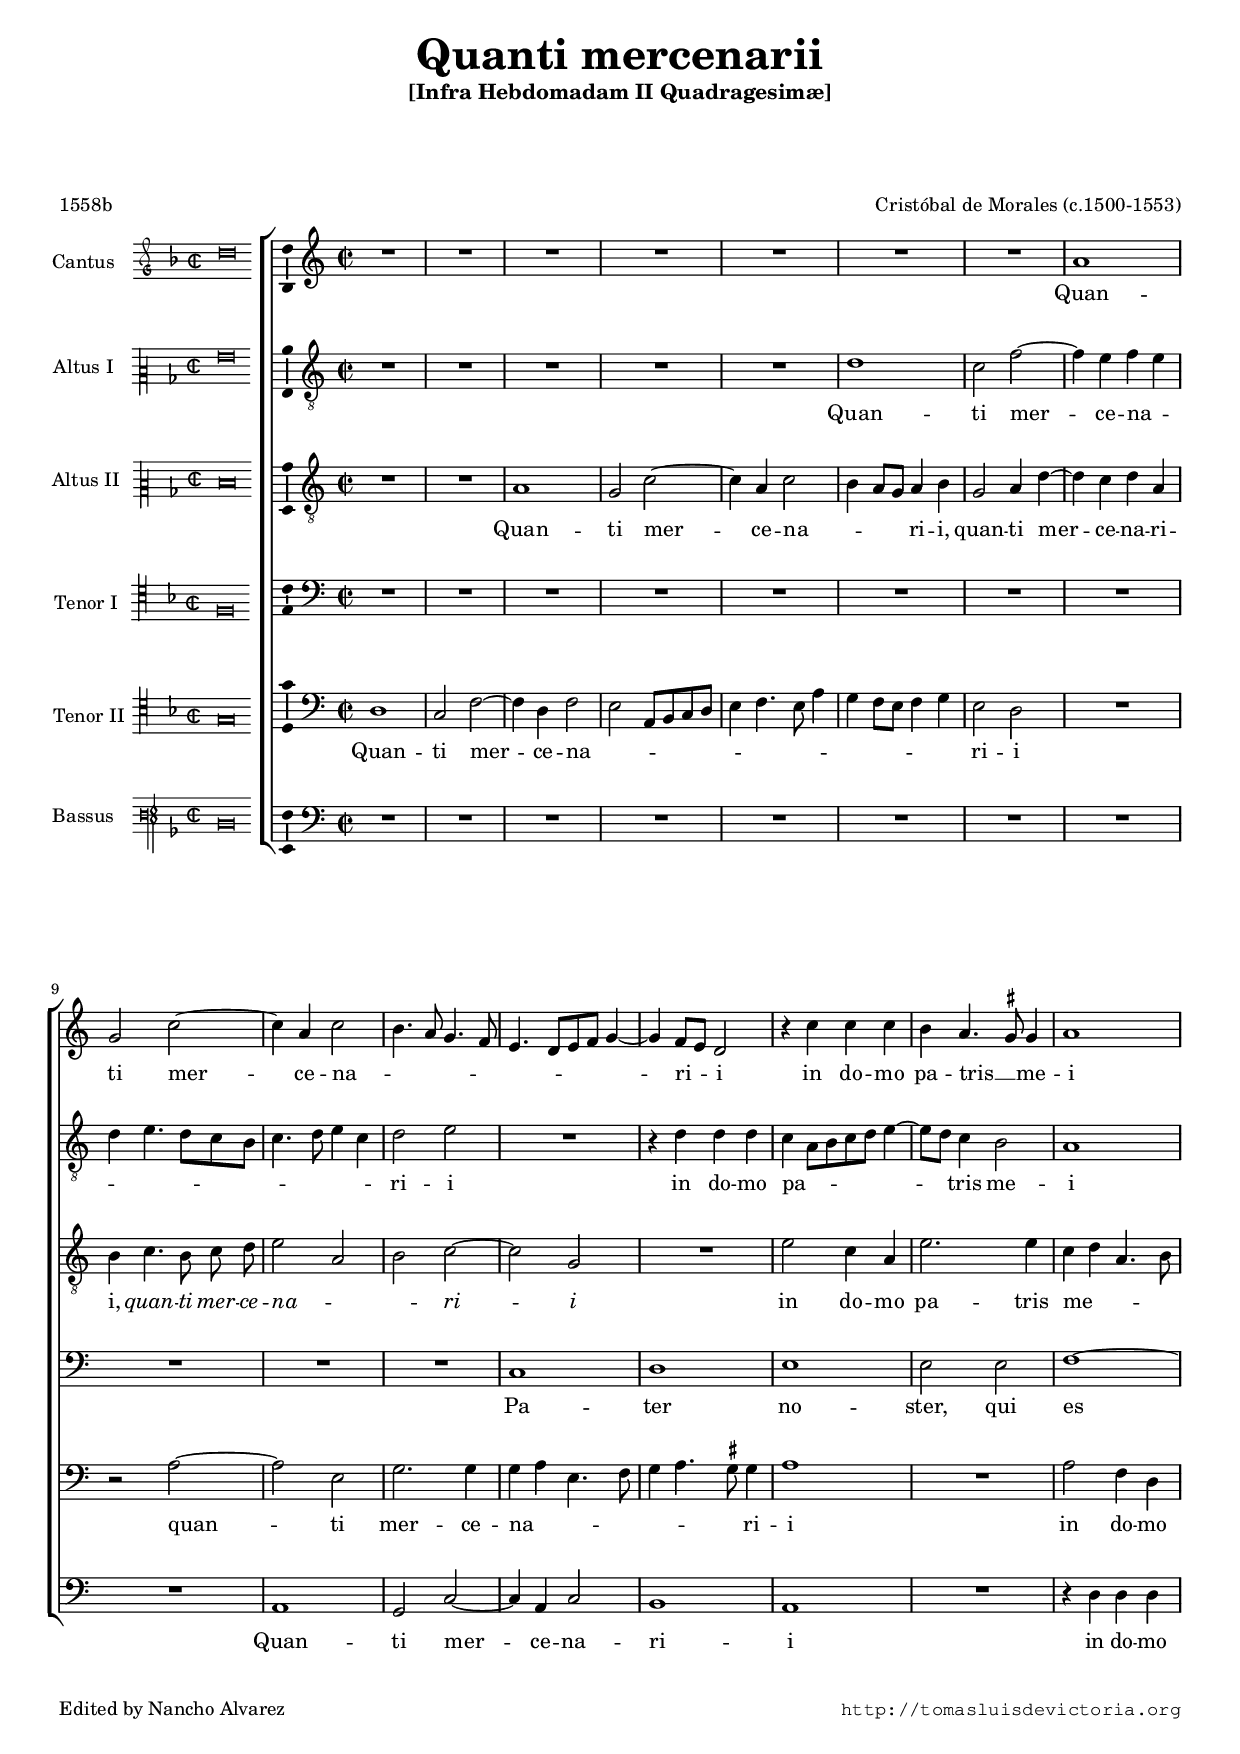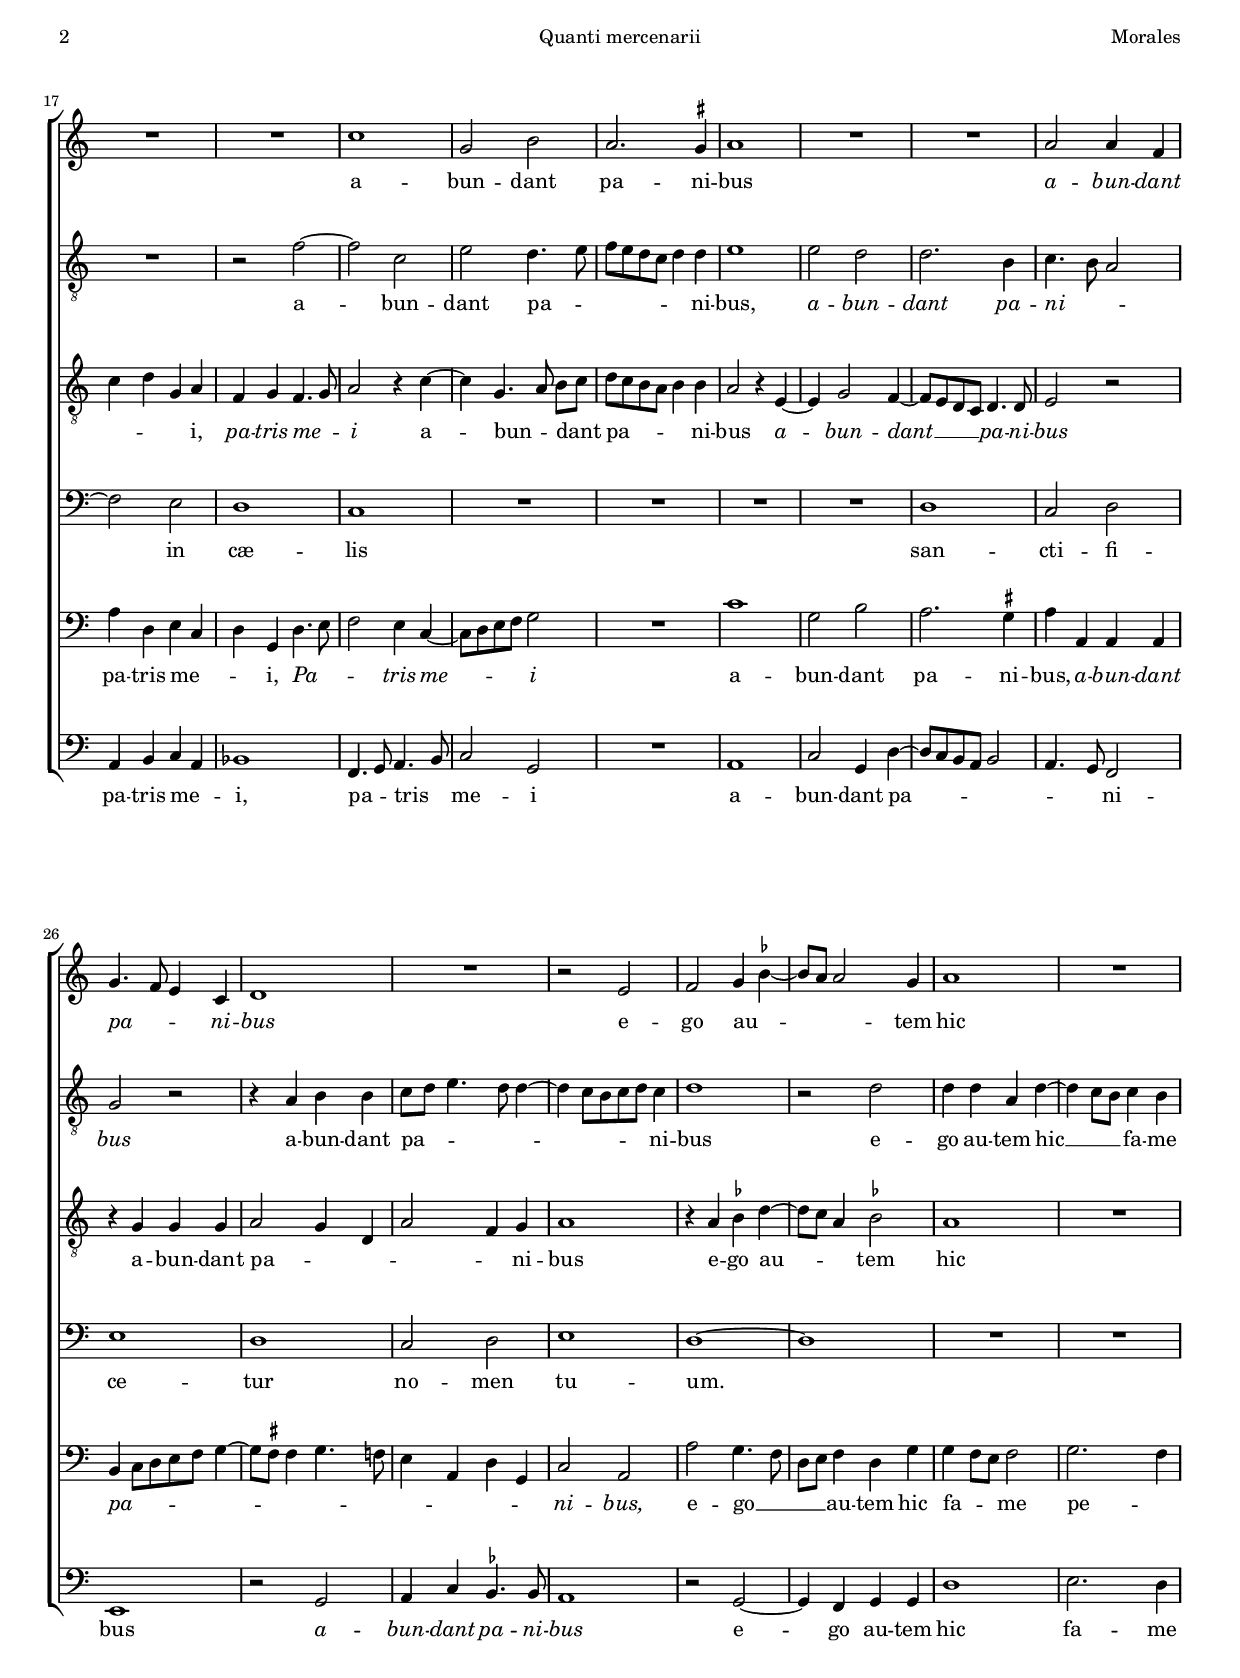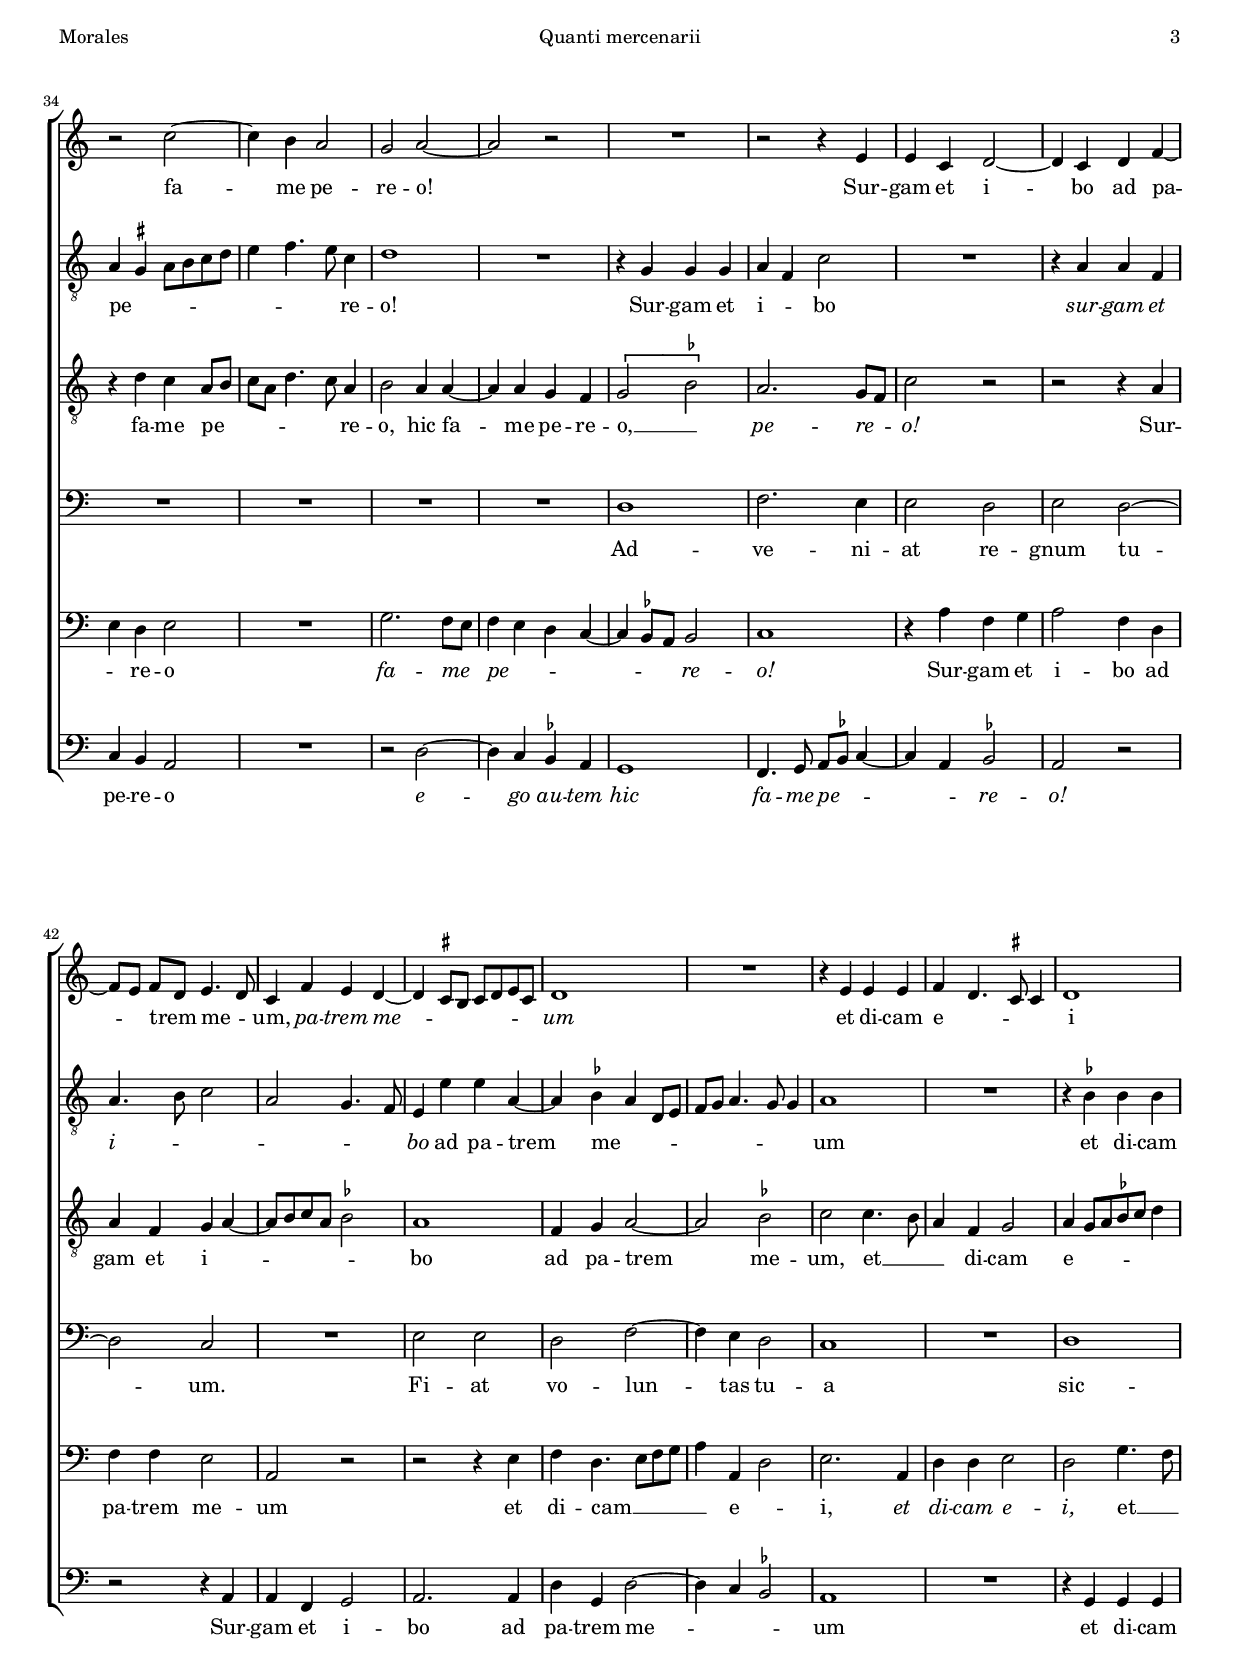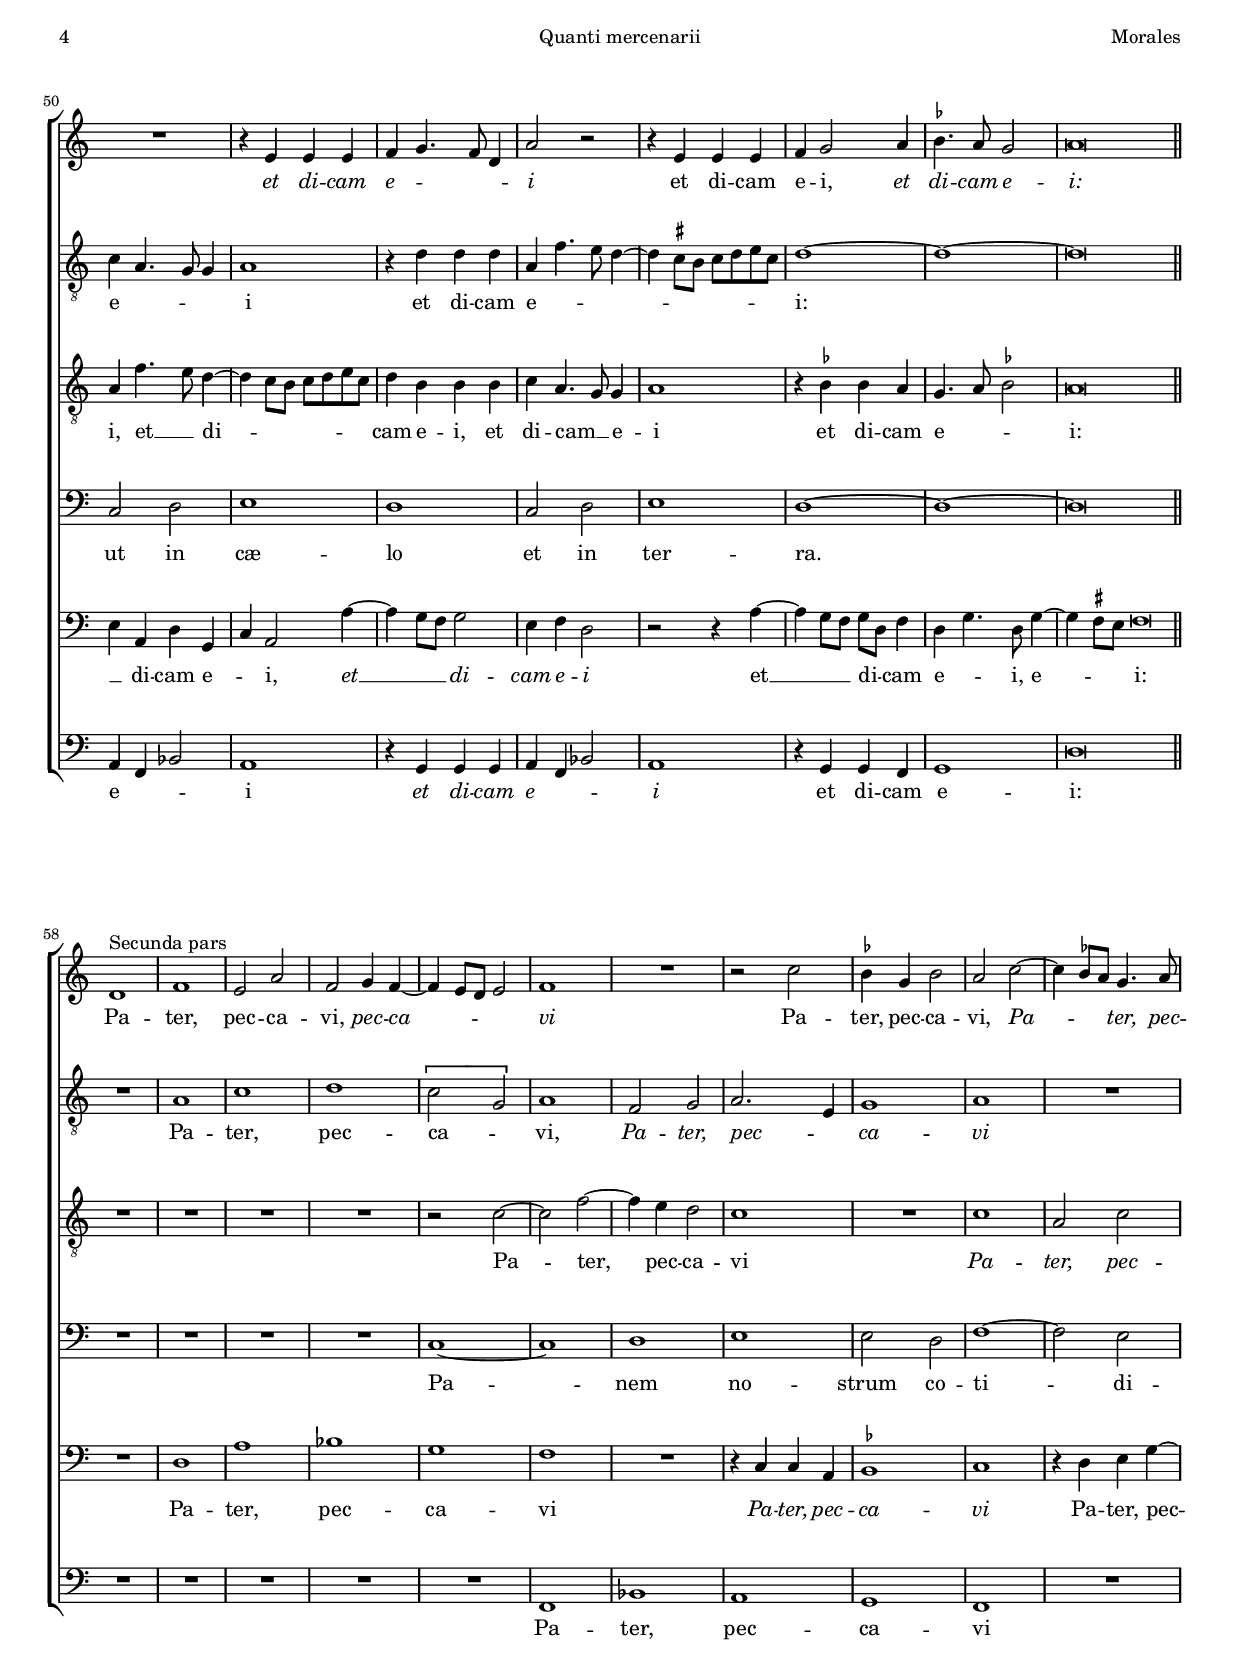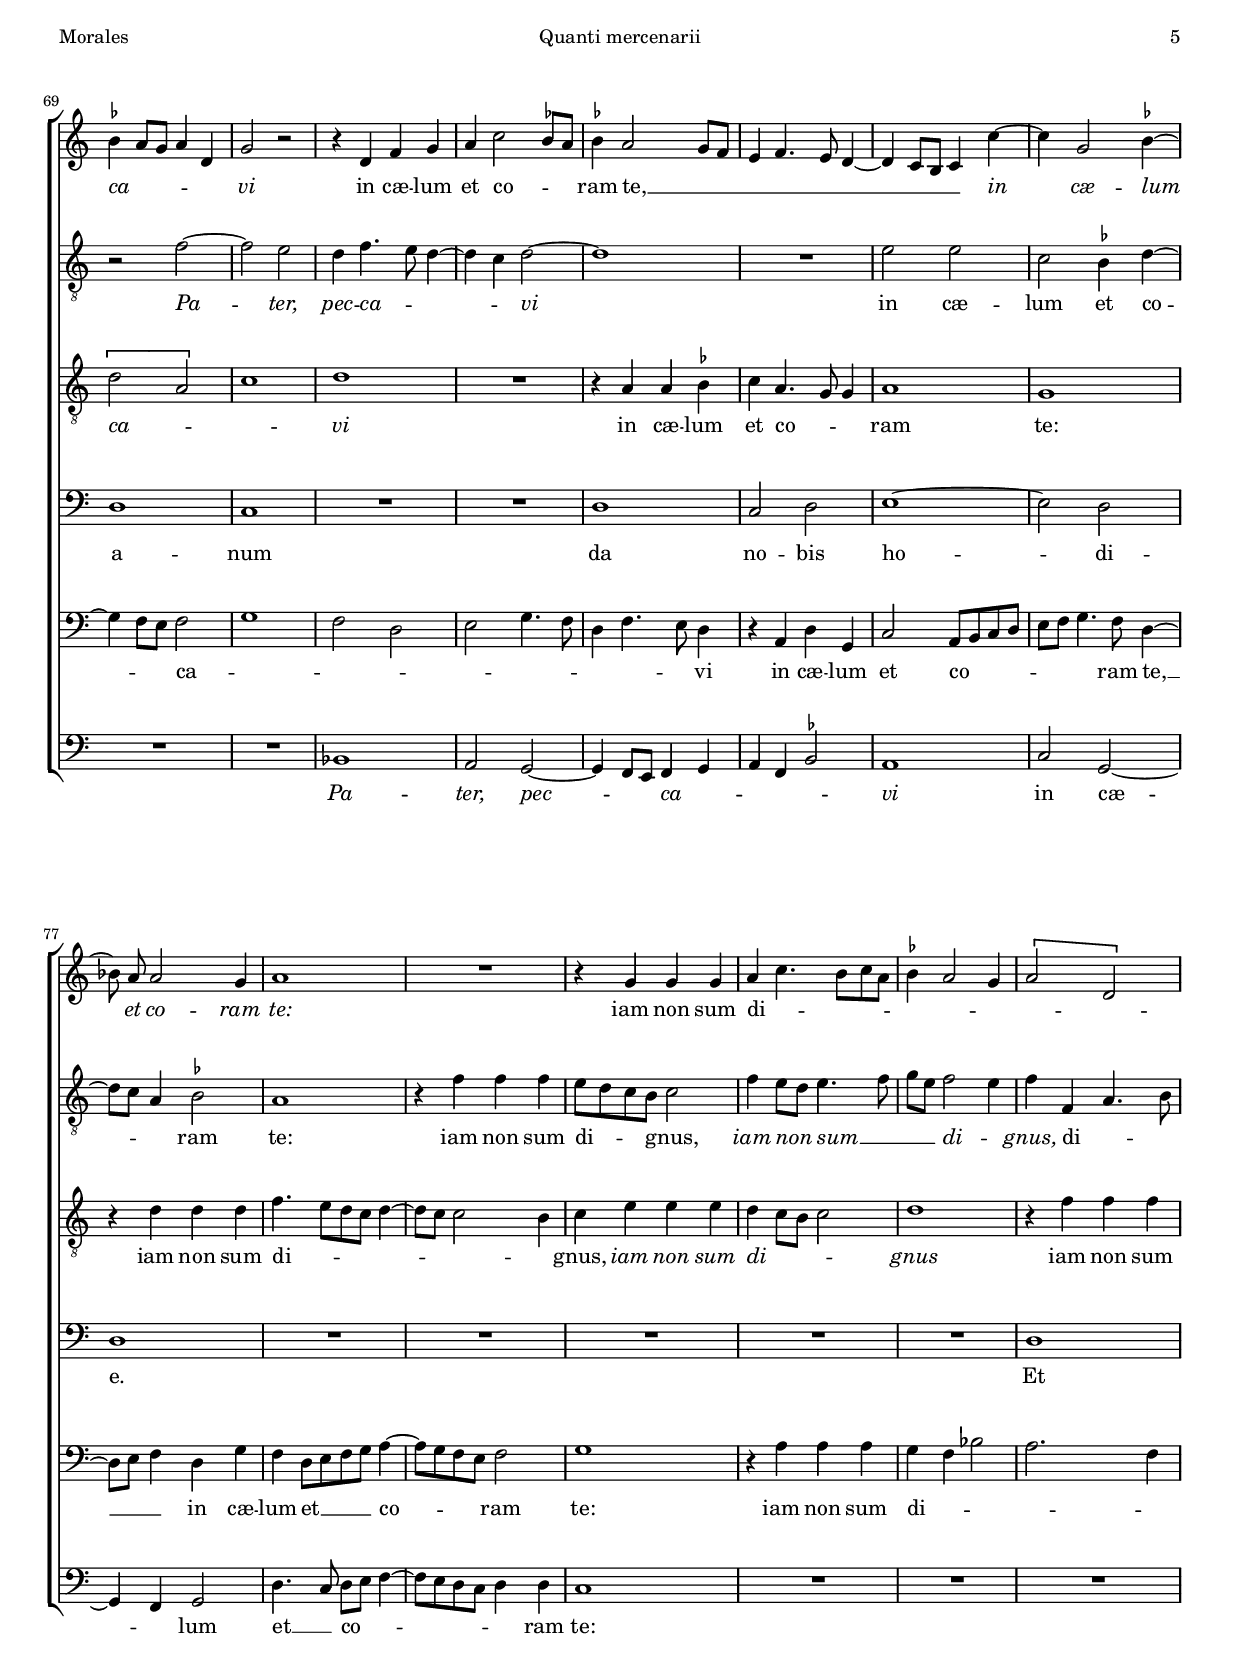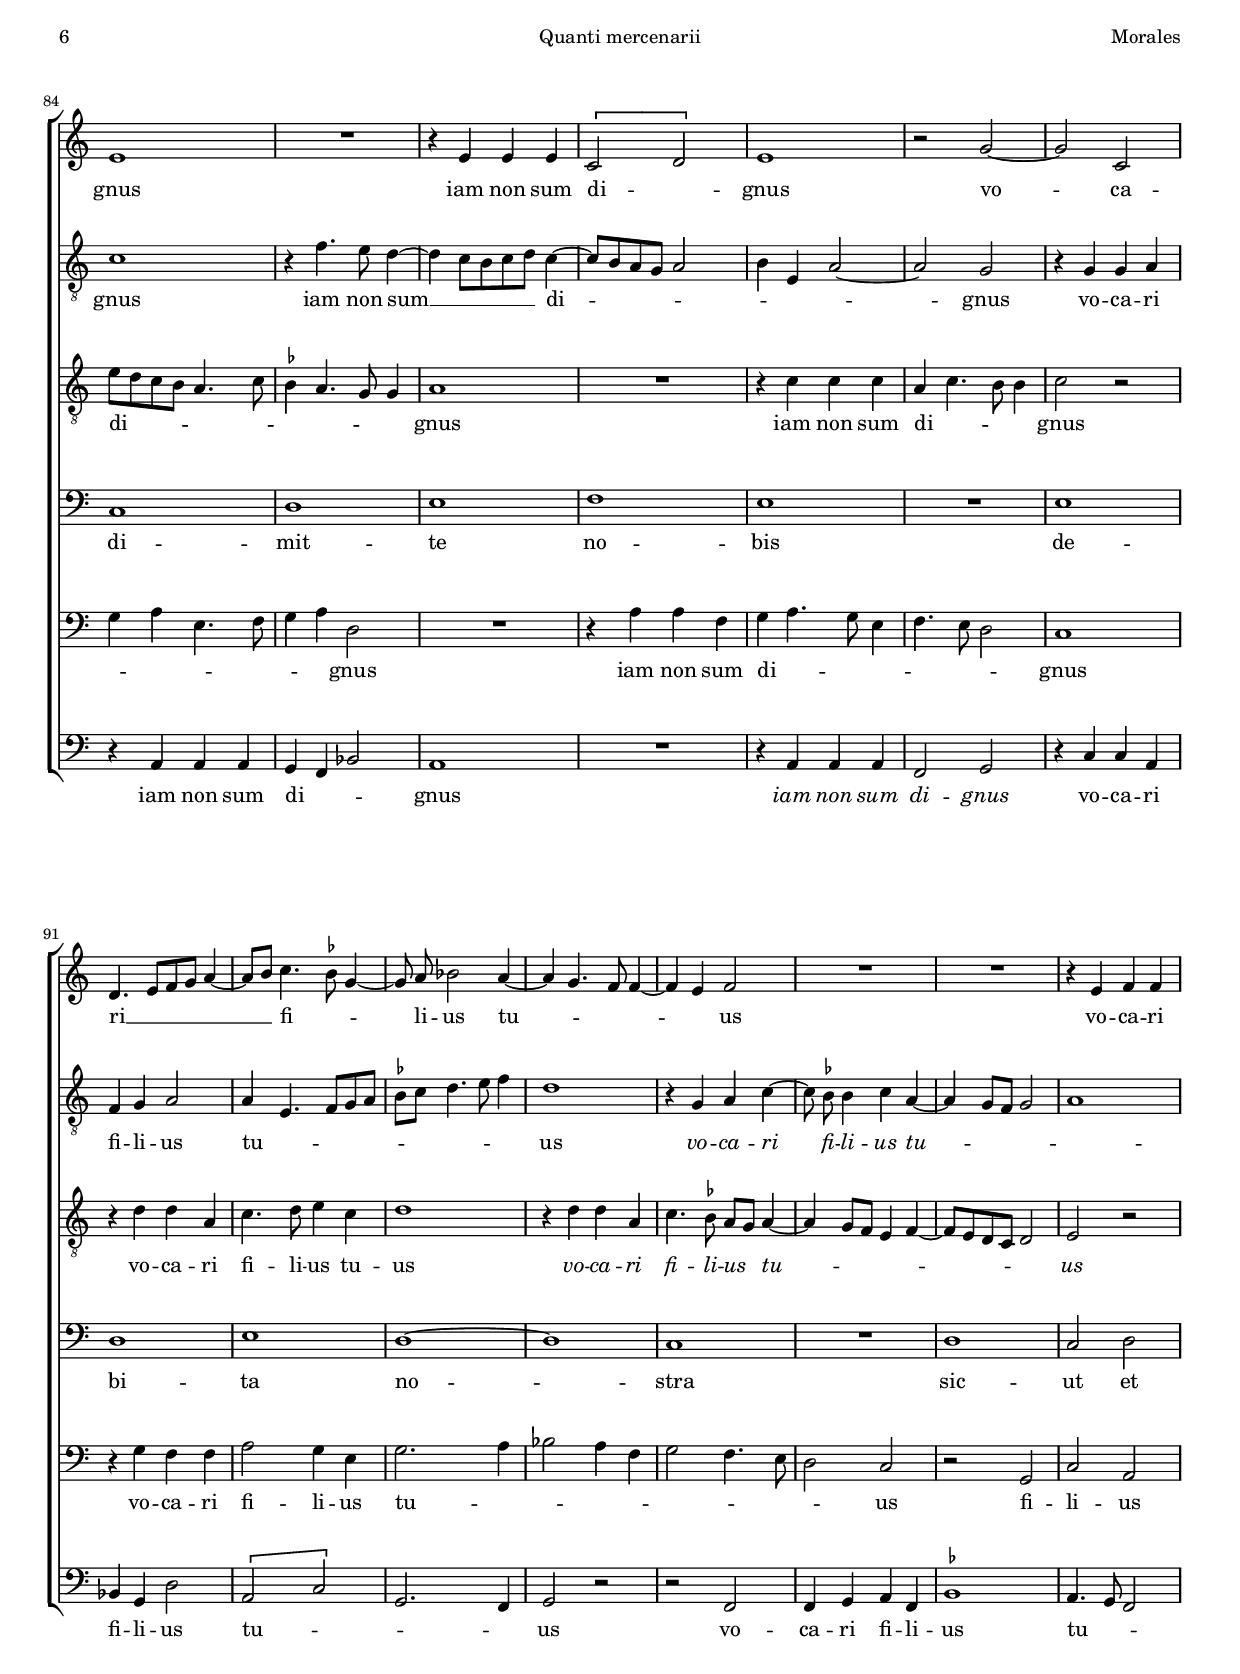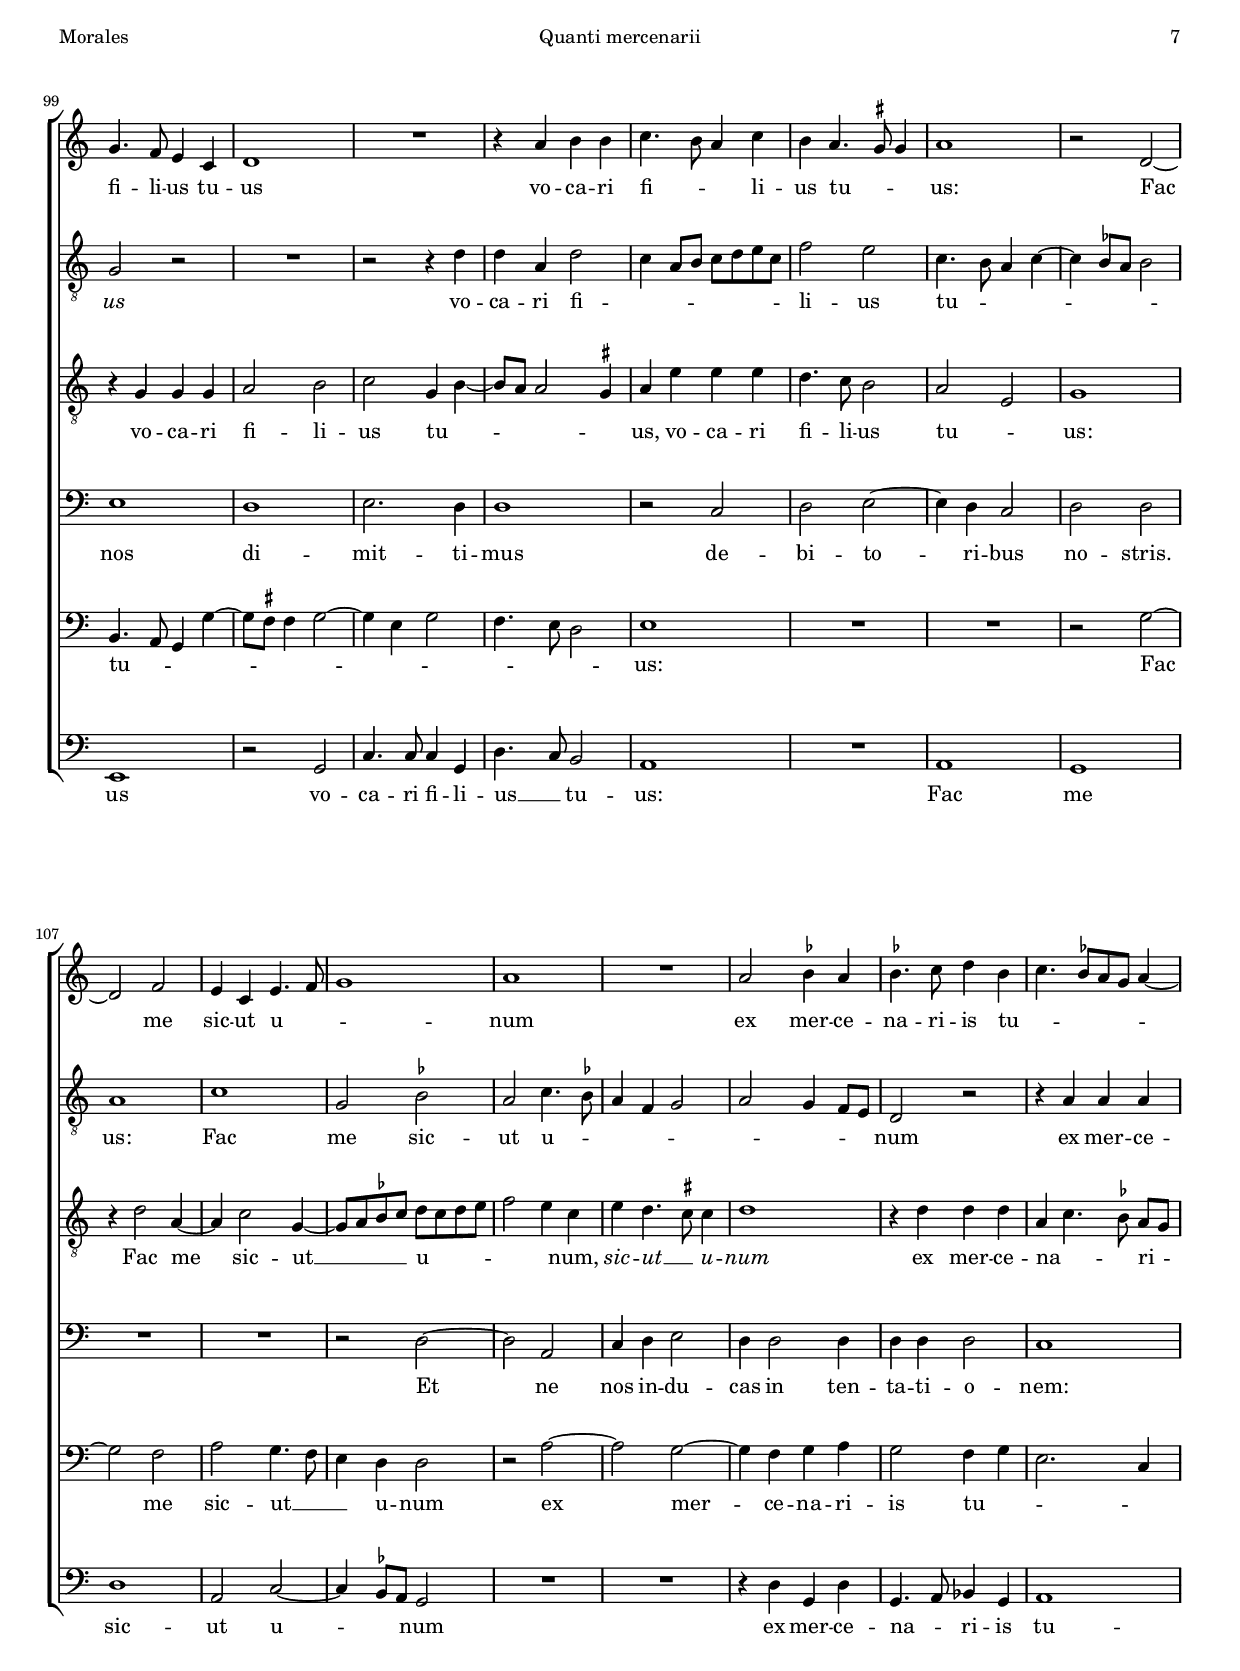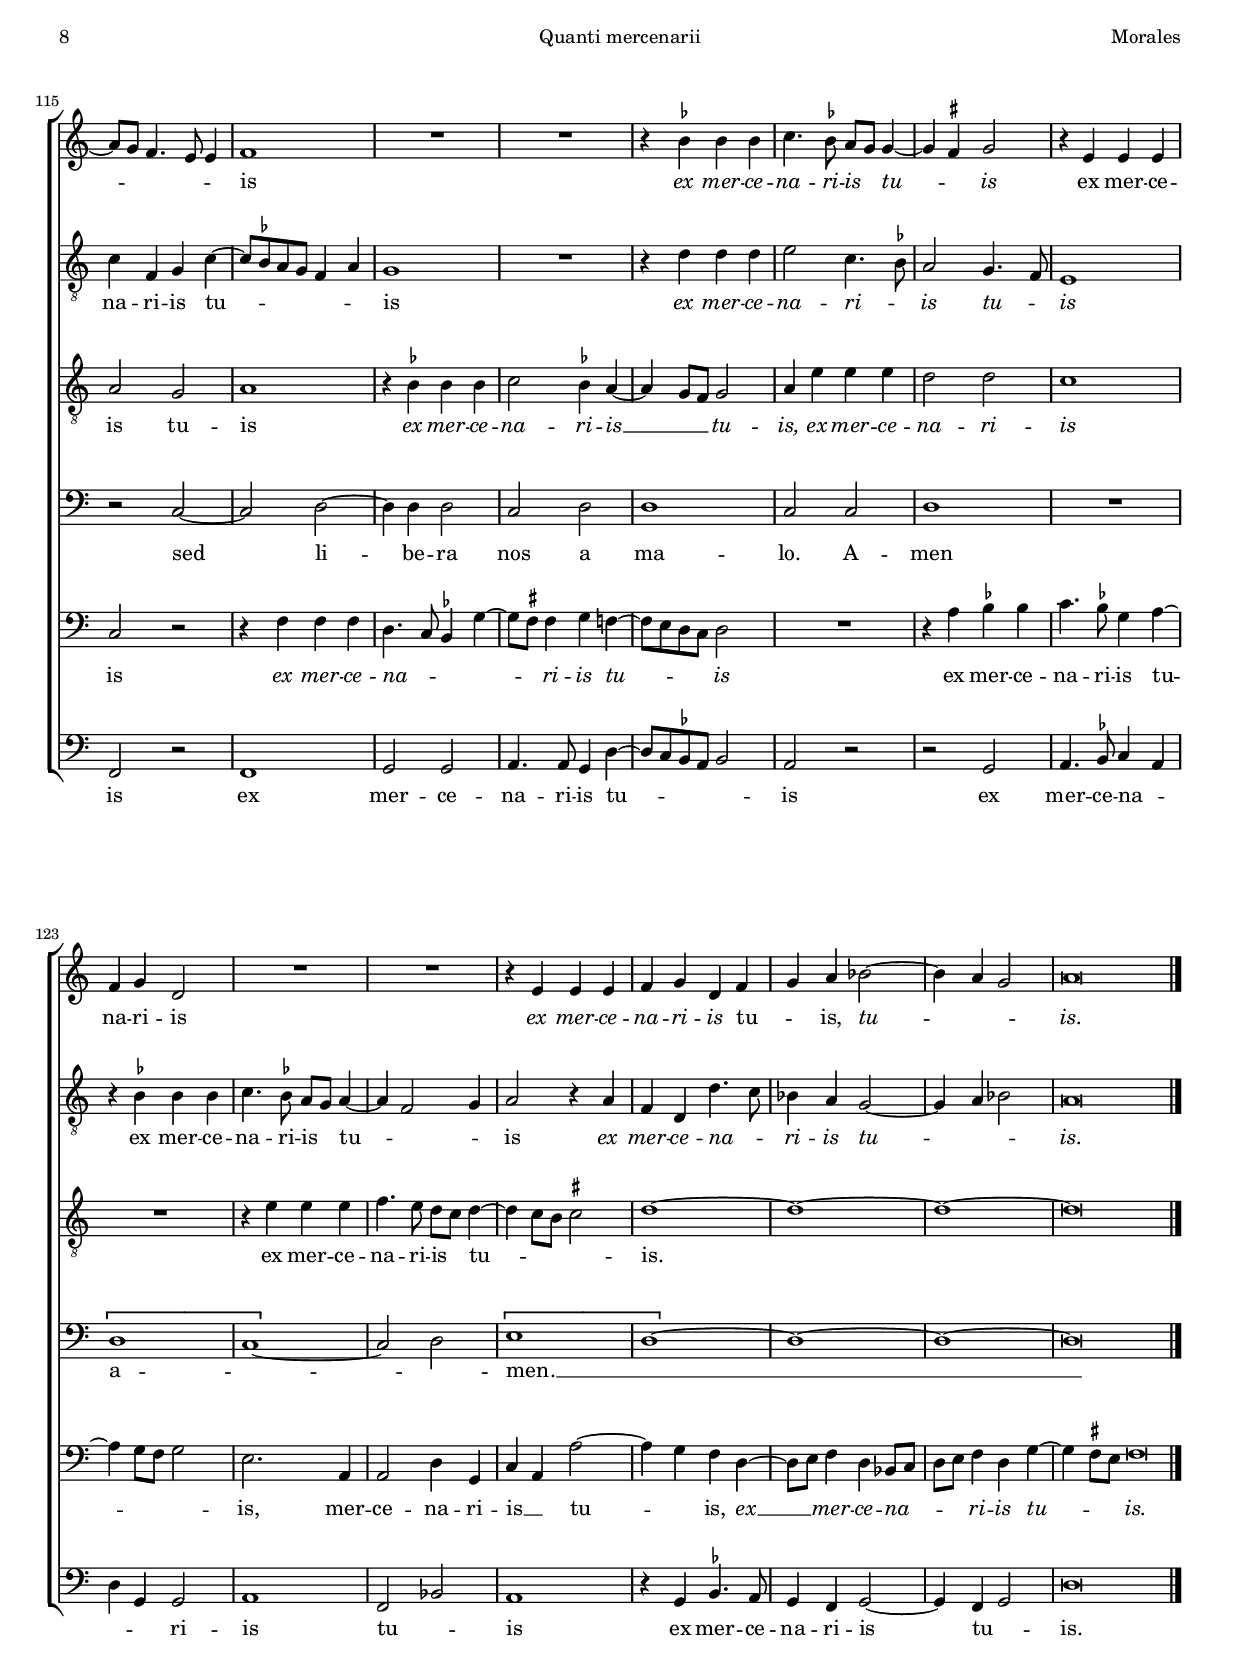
\version "2.18.0"

#(set-default-paper-size "a4")
#(set-global-staff-size 16.5)
#(ly:set-option 'point-and-click #f)
%mobile -s13.5 -i3.0

italicas=\override LyricText.font-shape = #'italic
rectas=\override LyricText.font-shape = #'upright
ss=\once \set suggestAccidentals = ##t
incipitwidth = 20
mtempo={\tempo 4 = 100}
mtempob={\tempo 4 = 50}

htitle="Quanti mercenarii"
hcomposer="Morales"

\header {
	title=\markup{\fontsize #3 "Quanti mercenarii"}
	subtitle="[Infra Hebdomadam II Quadragesimæ]"
	subsubtitle=\markup{\null \vspace #3 }
	composer="Cristóbal de Morales (c.1500-1553)"
        pdfauthor=\composer
	%opus="(-)"
	poet=\markup{"1558b"} % Novum et insine Opus musicum... Noribergae Ionnis Montani
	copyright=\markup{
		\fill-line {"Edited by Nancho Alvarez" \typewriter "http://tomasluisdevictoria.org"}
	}
%	tagline=""
}


global={\key f \major \time 2/2  \skip 1*57 \bar "||" \break
		\skip 1*73 \bar "|."
}

cantus={
	R1*4/4 |
	R1*4/4 |
	R1*4/4 |
	R1*4/4 |
%5
	R1*4/4 |
	R1*4/4 |
	R1*4/4 |
	d''1 |
	c''2 f'' ~ |
%10
	f''4 d'' f''2 |
	e''4. d''8 c''4. bes'8 |
	a'4.  g'8[ a' bes'] c''4 ~ |
	c'' bes'8 a' g'2 |
	r4 f'' f'' f'' |
%15
	e'' d''4. \ss cis''8 cis''4 |
	d''1 |
	R1*4/4 |
	R1*4/4 |
	f''1 |
%20
	c''2 e'' |
	d''2. \ss cis''4 |
	d''1 |
	R1*4/4 |
	R1*4/4 |
%25
	d''2 d''4 bes' |
	c''4. bes'8 a'4 f' |
	g'1 |
	R1*4/4 |
	r2 a' |
%30
	bes' c''4 \ss ees'' ~ |
	ees''8 d'' d''2 c''4 |
	d''1 |
	R1*4/4 |
	r2 f'' ~ |
%35
	f''4 e'' d''2 |
	c'' d'' ~ |
	d'' r |
	R1*4/4 |
	r2 r4 a' |
%40
	a' f' g'2 ~ |
	g'4 f' g' bes' ~ |
	 bes'8[ a']  bes'[ g'] a'4. g'8 |
	f'4 bes' a' g' ~ |
	g' \ss fis'8 e' fis' g' a' fis' |
%45
	g'1 |
	R1*4/4 |
	r4 a' a' a' |
	bes' g'4. \ss fis'8 fis'4 |
	g'1 |
%50
	R1*4/4 |
	r4 a' a' a' |
	bes' c''4. bes'8 g'4 |
	d''2 r |
	r4 a' a' a' |
%55
	bes' c''2 d''4 |
	\ss ees''4. d''8 c''2 |
	d''\breve*1/2 |
	g'1^"Secunda pars" |
	bes' |
%60
	a'2 d'' |
	bes' c''4 bes' ~ |
	bes' a'8 g' a'2 |
	bes'1 |
	R1*4/4 |
%65
	r2 f'' |
	\ss ees''4 c'' ees''2 |
	d'' f'' ~ |
	f''4 \ss ees''8 d'' c''4. d''8 |
	\ss ees''4 d''8 c'' d''4 g' |
%70
	c''2 r |
	r4 g' bes' c'' |
	d'' f''2 \ss ees''8 d'' |
	\ss ees''4 d''2 c''8 bes' |
	a'4 bes'4. a'8 g'4 ~ |
%75
	g' f'8 e' f'4 f'' ~ |
	f'' c''2 \ss ees''4 ~ |
	\set Staff.autoBeaming = ##f
	ees''8 d'' d''2 c''4 |
	\set Staff.autoBeaming = ##t
	d''1 |
	R1*4/4 |
%80
	r4 c'' c'' c'' |
	d'' f''4. e''8 f'' d'' |
	\ss ees''4 d''2 c''4 |
	\[d''2 g'\] |
	a'1 |
%85
	R1*4/4 |
	r4 a' a' a' |
	\[f'2 g'\] |
	a'1 |
	r2 c'' ~ |
%90
	c'' f' |
	g'4.  a'8[ bes' c''] d''4 ~ |
	d''8 e'' f''4. \ss ees''8 c''4 ~ |
	\set Staff.autoBeaming = ##f
	c''8 d'' ees''2 d''4 ~ |
	\set Staff.autoBeaming = ##t
	d'' c''4. bes'8 bes'4 ~ |
%95
	bes' a' bes'2 |
	R1*4/4 |
	R1*4/4 |
	r4 a' bes' bes' |
	c''4. bes'8 a'4 f' |
%100
	g'1 |
	R1*4/4 |
	r4 d'' e'' e'' |
	f''4. e''8 d''4 f'' |
	e'' d''4. \ss cis''8 cis''4 |
%105
	d''1 |
	r2 g' ~ |
	g' bes' |
	a'4 f' a'4. bes'8 |
	c''1 |
%110
	d'' |
	R1*4/4 |
	d''2 \ss ees''4 d'' |
	\ss ees''4. f''8 g''4 ees'' |
	f''4. \ss ees''8[ d'' c''] d''4 ~ |
%115
	d''8 c'' bes'4. a'8 a'4 |
	bes'1 |
	R1*4/4 |
	R1*4/4 |
	r4 \ss ees'' ees'' ees'' |
%120
	f''4. \ss ees''8 d'' c'' c''4 ~ |
	c'' \ss b' c''2 |
	r4 a' a' a' |
	bes' c'' g'2 |
	R1*4/4 |
%125
	R1*4/4 |
	r4 a' a' a' |
	bes' c'' g' bes' |
	c'' d'' ees''2 ~ |
	ees''4 d'' c''2 |
%130
	d''\breve*1/2
}

altus={
	R1*4/4 |
	R1*4/4 |
	R1*4/4 |
	R1*4/4 |
%5
	R1*4/4 |
	g'1 |
	f'2 bes' ~ |
	bes'4 a' bes' a' |
	g' a'4. g'8 f' e' |
%10
	f'4. g'8 a'4 f' |
	g'2 a' |
	R1*4/4 |
	r4 g' g' g' |
	f'  d'8[ e' f' g'] a'4 ~ |
%15
	a'8 g' f'4 e'2 |
	d'1 |
	R1*4/4 |
	r2 bes' ~ |
	bes' f' |
%20
	a' g'4. a'8 |
	bes' a' g' f' g'4 g' |
	a'1 |
	a'2 g' |
	g'2. e'4 |
%25
	f'4. e'8 d'2 |
	c' r |
	r4 d' e' e' |
	f'8 g' a'4. g'8 g'4 ~ |
	g'  f'8[ e' f' g'] f'4 |
%30
	g'1 |
	r2 g' |
	g'4 g' d' g' ~ |
	g' f'8 e' f'4 e' |
	d' \ss cis' d'8 e' f' g' |
%35
	a'4 bes'4. a'8 f'4 |
	g'1 |
	R1*4/4 |
	r4 c' c' c' |
	d' bes f'2 |
%40
	R1*4/4 |
	r4 d' d' bes |
	d'4. e'8 f'2 |
	d' c'4. bes8 |
	a4 a' a' d' ~ |
%45
	d' \ss ees' d' g8 a |
	bes c' d'4. c'8 c'4 |
	d'1 |
	R1*4/4 |
	r4 \ss ees' ees' ees' |
%50
	f' d'4. c'8 c'4 |
	d'1 |
	r4 g' g' g' |
	d' bes'4. a'8 g'4 ~ |
	g' \ss fis'8 e' fis' g' a' fis' |
%55
	g'1 ~ |
	g' ~ |
	g'\breve*1/2 |
	R1*4/4 |
	d'1 |
%60
	f' |
	g' |
	\[f'2 c'\] |
	d'1 |
	bes2 c' |
%65
	d'2. a4 |
	c'1 |
	d' |
	R1*4/4 |
	r2 bes' ~ |
%70
	bes' a' |
	g'4 bes'4. a'8 g'4 ~ |
	g' f' g'2 ~ |
	g'1 |
	R1*4/4 |
%75
	a'2 a' |
	f' \ss ees'4 g' ~ |
	g'8 f' d'4 \ss ees'2 |
	d'1 |
	r4 bes' bes' bes' |
%80
	a'8 g' f' e' f'2 |
	bes'4 a'8 g' a'4. bes'8 |
	c'' a' bes'2 a'4 |
	bes' bes d'4. e'8 |
	f'1 |
%85
	r4 bes'4. a'8 g'4 ~ |
	g'  f'8[ e' f' g'] f'4 ~ |
	f'8 e' d' c' d'2 |
	e'4 a d'2 ~ |
	d' c' |
%90
	r4 c' c' d' |
	bes c' d'2 |
	d'4 a4. bes8 c' d' |
	\ss ees' f' g'4. a'8 bes'4 |
	g'1 |
%95
	r4 c' d' f' ~ |
	\set Staff.autoBeaming = ##f
	f'8 \ss ees' ees'4 f' d' ~ |
	\set Staff.autoBeaming = ##t
	d' c'8 bes c'2 |
	d'1 |
	c'2 r |
%100
	R1*4/4 |
	r2 r4 g' |
	g' d' g'2 |
	f'4 d'8 e' f' g' a' f' |
	bes'2 a' |
%105
	f'4. e'8 d'4 f' ~ |
	f' \ss ees'8 d' ees'2 |
	d'1 |
	f' |
	c'2 \ss ees' |
%110
	d' f'4. \ss ees'8 |
	d'4 bes c'2 |
	d' c'4 bes8 a |
	g2 r |
	r4 d' d' d' |
%115
	f' bes c' f' ~ |
	f'8 \ss ees' d' c' bes4 d' |
	c'1 |
	R1*4/4 |
	r4 g' g' g' |
%120
	a'2 f'4. \ss ees'8 |
	d'2 c'4. bes8 |
	a1 |
	r4 \ss ees' ees' ees' |
	f'4. \ss ees'8 d' c' d'4 ~ |
%125
	d' bes2 c'4 |
	d'2 r4 d' |
	bes g g'4. f'8 |
	ees'4 d' c'2 ~ |
	c'4 d' ees'2 |
%130
	d'\breve*1/2
}

altusdos={
	R1*4/4 |
	R1*4/4 |
	d'1 |
	c'2 f' ~ |
%5
	f'4 d' f'2 |
	e'4 d'8 c' d'4 e' |
	c'2 d'4 g' ~ |
	g' f' g' d' |
	\set Staff.autoBeaming = ##f
	e' f'4. e'8 f' g' |
	\set Staff.autoBeaming = ##t
%10
	a'2 d' |
	e' f' ~ |
	f' c' |
	R1*4/4 |
	a'2 f'4 d' |
%15
	a'2. a'4 |
	f' g' d'4. e'8 |
	f'4 g' c' d' |
	bes c' bes4. c'8 |
	d'2 r4 f' ~ |
%20
	f' c'4. d'8  e'[ f'] |
	g' f' e' d' e'4 e' |
	d'2 r4 a ~ |
	a c'2 bes4 ~ |
	bes8 a g f g4. g8 |
%25
	a2 r |
	r4 c' c' c' |
	d'2 c'4 g |
	d'2 bes4 c' |
	d'1 |
%30
	r4 d' \ss ees' g' ~ |
	g'8 f' d'4 \ss ees'2 |
	d'1 |
	R1*4/4 |
	r4 g' f' d'8 e' |
%35
	f' d' g'4. f'8 d'4 |
	e'2 d'4 d' ~ |
	d' d' c' bes |
	\[c'2 \ss ees'\] |
	d'2. c'8 bes |
%40
	f'2 r |
	r r4 d' |
	d' bes c' d' ~ |
	d'8 e' f' d' \ss ees'2 |
	d'1 |
%45
	bes4 c' d'2 ~ |
	d' \ss ees' |
	f' f'4. e'8 |
	d'4 bes c'2 |
	d'4  c'8[ d' \ss ees' f'] g'4 |
%50
	d' bes'4. a'8 g'4 ~ |
	g' f'8 e' f' g' a' f' |
	g'4 e' e' e' |
	f' d'4. c'8 c'4 |
	d'1 |
%55
	r4 \ss ees' ees' d' |
	c'4. d'8 \ss ees'2 |
	d'\breve*1/2 |
	R1*4/4 |
	R1*4/4 |
%60
	R1*4/4 |
	R1*4/4 |
	r2 f' ~ |
	f' bes' ~ |
	bes'4 a' g'2 |
%65
	f'1 |
	R1*4/4 |
	f'1 |
	d'2 f' |
	\[g' d'\] |
%70
	f'1 |
	g' |
	R1*4/4 |
	r4 d' d' \ss ees' |
	f' d'4. c'8 c'4 |
%75
	d'1 |
	c' |
	r4 g' g' g' |
	bes'4.  a'8[ g' f'] g'4 ~ |
	g'8 f' f'2 e'4 |
%80
	f' a' a' a' |
	g' f'8 e' f'2 |
	g'1 |
	r4 bes' bes' bes' |
	a'8 g' f' e' d'4. f'8 |
%85
	\ss ees'4 d'4. c'8 c'4 |
	d'1 |
	R1*4/4 |
	r4 f' f' f' |
	d' f'4. e'8 e'4 |
%90
	f'2 r |
	r4 g' g' d' |
	f'4. g'8 a'4 f' |
	g'1 |
	r4 g' g' d' |
%95
	f'4. \ss ees'8 d' c' d'4 ~ |
	d' c'8 bes a4 bes ~ |
	bes8 a g f g2 |
	a r |
	r4 c' c' c' |
%100
	d'2 e' |
	f' c'4 e' ~ |
	e'8 d' d'2 \ss cis'4 |
	d' a' a' a' |
	g'4. f'8 e'2 |
%105
	d' a |
	c'1 |
	r4 g'2 d'4 ~ |
	d' f'2 c'4 ~ |
	c'8 d' \ss ees' f' g' f' g' a' |
%110
	bes'2 a'4 f' |
	a' g'4. \ss fis'8 fis'4 |
	g'1 |
	r4 g' g' g' |
	d' f'4. \ss ees'8  d'[ c'] |
%115
	d'2 c' |
	d'1 |
	r4 \ss ees' ees' ees' |
	f'2 \ss ees'4 d' ~ |
	d' c'8 bes c'2 |
%120
	d'4 a' a' a' |
	g'2 g' |
	f'1 |
	R1*4/4 |
	r4 a' a' a' |
%125
	bes'4. a'8 g' f' g'4 ~ |
	g' f'8 e' \ss fis'2 |
	g'1 ~ |
	g' ~ |
	g' ~ |
%130
	g'\breve*1/2
}

tenor={
	R1*4/4 |
	R1*4/4 |
	R1*4/4 |
	R1*4/4 |
%5
	R1*4/4 |
	R1*4/4 |
	R1*4/4 |
	R1*4/4 |
	R1*4/4 |
%10
	R1*4/4 |
	R1*4/4 |
	f1 |
	g |
	a |
%15
	a2 a |
	bes1 ~ |
	bes2 a |
	g1 |
	f |
%20
	R1*4/4 |
	R1*4/4 |
	R1*4/4 |
	R1*4/4 |
	g1 |
%25
	f2 g |
	a1 |
	g |
	f2 g |
	a1 |
%30
	g ~ |
	g |
	R1*4/4 |
	R1*4/4 |
	R1*4/4 |
%35
	R1*4/4 |
	R1*4/4 |
	R1*4/4 |
	g1 |
	bes2. a4 |
%40
	a2 g |
	a g ~ |
	g f |
	R1*4/4 |
	a2 a |
%45
	g bes ~ |
	bes4 a g2 |
	f1 |
	R1*4/4 |
	g1 |
%50
	f2 g |
	a1 |
	g |
	f2 g |
	a1 |
%55
	g ~ |
	g ~ |
	g\breve*1/2 |
	R1*4/4 |
	R1*4/4 |
%60
	R1*4/4 |
	R1*4/4 |
	f1 ~ |
	f |
	g |
%65
	a |
	a2 g |
	bes1 ~ |
	bes2 a |
	g1 |
%70
	f |
	R1*4/4 |
	R1*4/4 |
	g1 |
	f2 g |
%75
	a1 ~ |
	a2 g |
	g1 |
	R1*4/4 |
	R1*4/4 |
%80
	R1*4/4 |
	R1*4/4 |
	R1*4/4 |
	g1 |
	f |
%85
	g |
	a |
	bes |
	a |
	R1*4/4 |
%90
	a1 |
	g |
	a |
	g ~ |
	g |
%95
	f |
	R1*4/4 |
	g1 |
	f2 g |
	a1 |
%100
	g |
	a2. g4 |
	g1 |
	r2 f |
	g a ~ |
%105
	a4 g f2 |
	g g |
	R1*4/4 |
	R1*4/4 |
	r2 g ~ |
%110
	g d |
	f4 g a2 |
	g4 g2 g4 |
	g g g2 |
	f1 |
%115
	r2 f ~ |
	f g ~ |
	g4 g g2 |
	f g |
	g1 |
%120
	f2 f |
	g1 |
	R1*4/4 |
	\[g1 |
	f ~ \] |
%125
	f2 g |
	\[a1 |
	g ~ \]
	g ~ |
	g ~ |
%130
	g\breve*1/2
}

tenordos={
	g1 |
	f2 bes ~ |
	bes4 g bes2 |
	a d8 e f g |
%5
	a4 bes4. a8 d'4 |
	c' bes8 a bes4 c' |
	a2 g |
	R1*4/4 |
	r2 d' ~ |
%10
	d' a |
	c'2. c'4 |
	c' d' a4. bes8 |
	c'4 d'4. \ss cis'8 cis'4 |
	d'1 |
%15
	R1*4/4 |
	d'2 bes4 g |
	d' g a f |
	g c g4. a8 |
	bes2 a4 f ~ |
%20
	f8 g a bes c'2 |
	R1*4/4 |
	f'1 |
	c'2 e' |
	d'2. \ss cis'4 |
%25
	d' d d d |
	e  f8[ g a bes] c'4 ~ |
	c'8 \ss b b4 c'4. bes8 |
	a4 d g c |
	f2 d |
%30
	d' c'4. bes8 |
	g a bes4 g c' |
	c' bes8 a bes2 |
	c'2. bes4 |
	a g a2 |
%35
	R1*4/4 |
	c'2. bes8 a |
	bes4 a g f ~ |
	f \ss ees8 d ees2 |
	f1 |
%40
	r4 d' bes c' |
	d'2 bes4 g |
	bes bes a2 |
	d r |
	r r4 a |
%45
	bes g4. a8 bes c' |
	d'4 d g2 |
	a2. d4 |
	g g a2 |
	g c'4. bes8 |
%50
	a4 d g c |
	f d2 d'4 ~ |
	d' c'8 bes c'2 |
	a4 bes g2 |
	r r4 d' ~ |
%55
	d' c'8 bes c' g bes4 |
	g c'4. g8 c'4 ~ |
	c' \ss b8 a \mtempob b\breve*1/4 \mtempo
	R1*4/4 |
	g1 |
%60
	d' |
	ees' |
	c' |
	bes |
	R1*4/4 |
%65
	r4 f f d |
	\ss ees1 |
	f |
	r4 g a c' ~ |
	c' bes8 a bes2 |
%70
	c'1 |
	bes2 g |
	a c'4. bes8 |
	g4 bes4. a8 g4 |
	r d g c |
%75
	f2 d8 e f g |
	a bes c'4. bes8 g4 ~ |
	g8 a bes4 g c' |
	bes  g8[ a bes c'] d'4 ~ |
	d'8 c' bes a bes2 |
%80
	c'1 |
	r4 d' d' d' |
	c' bes ees'2 |
	d'2. bes4 |
	c' d' a4. bes8 |
%85
	c'4 d' g2 |
	R1*4/4 |
	r4 d' d' bes |
	c' d'4. c'8 a4 |
	bes4. a8 g2 |
%90
	f1 |
	r4 c' bes bes |
	d'2 c'4 a |
	c'2. d'4 |
	ees'2 d'4 bes |
%95
	c'2 bes4. a8 |
	g2 f |
	r c |
	f d |
	e4. d8 c4 c' ~ |
%100
	c'8 \ss b b4 c'2 ~ |
	c'4 a c'2 |
	bes4. a8 g2 |
	a1 |
	R1*4/4 |
%105
	R1*4/4 |
	r2 c' ~ |
	c' bes |
	d' c'4. bes8 |
	a4 g g2 |
%110
	r d' ~ |
	d' c' ~ |
	c'4 bes c' d' |
	c'2 bes4 c' |
	a2. f4 |
%115
	f2 r |
	r4 bes bes bes |
	g4. f8 \ss ees4 c' ~ |
	c'8 \ss b b4 c' bes ~ |
	bes8 a g f g2 |
%120
	R1*4/4 |
	r4 d' \ss ees' ees' |
	f'4. \ss ees'8 c'4 d' ~ |
	d' c'8 bes c'2 |
	a2. d4 |
%125
	d2 g4 c |
	f d d'2 ~ |
	d'4 c' bes g ~ |
	g8 a bes4 g ees8 f |
	g a bes4 g c' ~ |
%130
	c' \ss b8 a \mtempob b\breve*1/4
}

bassus={
	R1*4/4 |
	R1*4/4 |
	R1*4/4 |
	R1*4/4 |
%5
	R1*4/4 |
	R1*4/4 |
	R1*4/4 |
	R1*4/4 |
	R1*4/4 |
%10
	d1 |
	c2 f ~ |
	f4 d f2 |
	e1 |
	d |
%15
	R1*4/4 |
	r4 g g g |
	d e f d |
	ees1 |
	bes,4. c8 d4. e8 |
%20
	f2 c |
	R1*4/4 |
	d1 |
	f2 c4 g ~ |
	g8 f e d e2 |
%25
	d4. c8 bes,2 |
	a,1 |
	r2 c |
	d4 f \ss ees4. ees8 |
	d1 |
%30
	r2 c ~ |
	c4 bes, c c |
	g1 |
	a2. g4 |
	f e d2 |
%35
	R1*4/4 |
	r2 g ~ |
	g4 f \ss ees d |
	c1 |
	bes,4. c8 d \ss ees f4 ~ |
%40
	f d \ss ees2 |
	d r |
	r r4 d |
	d bes, c2 |
	d2. d4 |
%45
	g c g2 ~ |
	g4 f \ss ees2 |
	d1 |
	R1*4/4 |
	r4 c c c |
%50
	d bes, ees2 |
	d1 |
	r4 c c c |
	d bes, ees2 |
	d1 |
%55
	r4 c c bes, |
	c1 |
	g\breve*1/2 |
	R1*4/4 |
	R1*4/4 |
%60
	R1*4/4 |
	R1*4/4 |
	R1*4/4 |
	bes,1 |
	ees |
%65
	d |
	c |
	bes, |
	R1*4/4 |
	R1*4/4 |
%70
	R1*4/4 |
	ees1 |
	d2 c ~ |
	c4 bes,8 a, bes,4 c |
	d bes, \ss ees2 |
%75
	d1 |
	f2 c ~ |
	c4 bes, c2 |
	g4. f8 g a bes4 ~ |
	bes8 a g f g4 g |
%80
	f1 |
	R1*4/4 |
	R1*4/4 |
	R1*4/4 |
	r4 d d d |
%85
	c bes, ees2 |
	d1 |
	R1*4/4 |
	r4 d d d |
	bes,2 c |
%90
	r4 f f d |
	ees c g2 |
	\[d f\] |
	c2. bes,4 |
	c2 r |
%95
	r bes, |
	bes,4 c d bes, |
	\ss ees1 |
	d4. c8 bes,2 |
	a,1 |
%100
	r2 c |
	f4. f8 f4 c |
	g4. f8 e2 |
	d1 |
	R1*4/4 |
%105
	d1 |
	c |
	g |
	d2 f ~ |
	f4 \ss ees8 d c2 |
%110
	R1*4/4 |
	R1*4/4 |
	r4 g c g |
	c4. d8 ees4 c |
	d1 |
%115
	bes,2 r |
	bes,1 |
	c2 c |
	d4. d8 c4 g ~ |
	g8 f \ss ees d ees2 |
%120
	d r |
	r c |
	d4. \ss ees8 f4 d |
	g c c2 |
	d1 |
%125
	bes,2 ees |
	d1 |
	r4 c \ss ees4. d8 |
	c4 bes, c2 ~ |
	c4 bes, c2 |
%130
	g\breve*1/2
}

textocantus=\lyricmode{
Quan -- ti mer -- _ ce -- na -- _ _ _ _ _ _ _ _ _ _ ri -- _ i
in do -- mo pa -- tris __ _ me -- i
a -- bun -- dant pa -- ni -- bus
\italicas
a -- bun -- dant pa -- _ _ ni -- bus
\rectas
e -- go au -- _ _ _ _ tem hic
fa -- _ me pe -- re -- o! _
Sur -- gam et i -- _ bo ad pa -- _ _ trem _ me -- _ um,
\italicas 
pa -- trem me -- _ _ _ _ _ _ _ um
\rectas
et di -- cam e -- _ _ _ i
\italicas
et di -- cam e -- _ _ _ i
\rectas
et di -- cam e -- i,
\italicas
et di -- cam e -- i:
\rectas
Pa -- ter,
pec -- ca -- vi,
\italicas
pec -- ca -- _ _ _ _ vi
\rectas
Pa -- ter,
pec -- ca -- vi,
\italicas
Pa -- _ _ _ ter,
pec -- ca -- _ _ _ _ vi
\rectas
in cæ -- lum
et co -- _ _ ram te, __ _ _ _ _ _ _ _ _ _ _ 
\italicas
in _ cæ -- lum _ 
et co -- ram te:
\rectas
iam non sum di -- _ _ _ _ _ _ _ _ _ gnus
iam non sum di -- _ gnus
vo -- _ ca -- ri __ _ _ _ _ _ _ fi -- _ _ _ li -- us tu -- _ _ _ _ _ _ us
vo -- ca -- ri fi -- li -- us tu -- us
vo -- ca -- ri fi -- _ _ li -- us tu -- _ _ us:
Fac _ me sic -- ut u -- _ _ num
ex mer -- ce -- na -- ri -- is tu -- _ _ _ _ _ _ _ _ _ _ is
\italicas
ex mer -- ce -- na -- ri -- is _ tu -- _ _ is
\rectas
ex mer -- ce -- na -- ri -- is
\italicas
ex mer -- ce -- na -- ri -- is 
\rectas
tu -- _ is,
\italicas
tu -- _ _ _ is.
}

textoaltus=\lyricmode{
Quan -- ti mer -- _ ce -- na -- _ _ _ _ _ _ _ _ _ _ ri -- i
in do -- mo pa -- _ _ _ _ _ _ _ tris me -- i
a -- _ bun -- dant pa -- _ _ _ _ _ _ ni -- bus,
\italicas
a -- bun -- dant pa -- ni -- _ _ bus
\rectas
a -- bun -- dant pa -- _ _ _ _ _ _ _ _ _ ni -- bus
e -- go au -- tem hic __ _ _ _ fa -- me pe -- _ _ _ _ _ _ _ _ re -- o!
Sur -- gam et i -- _ bo
\italicas
sur -- gam et i -- _ _ _ _ _ bo
\rectas
ad pa -- trem _ me -- _ _ _ _ _ _ _ _ um
et di -- cam e -- _ _ _ i
et di -- cam e -- _ _ _ _ _ _ _ _ _ _ i: _ _ 
Pa -- ter,
pec -- ca -- _ vi,
\italicas
Pa -- ter,
pec -- _ ca -- vi
Pa -- _ ter,
pec -- ca -- _ _ _ _ vi _
\rectas
in cæ -- lum
et co -- _ _ _ ram te:
iam non sum di -- _ _ _ gnus,
\italicas
iam non _ sum __ _ _ _ di -- _ gnus,
\rectas
di -- _ _ gnus
iam non sum __ _ _ _ _ _ di -- _ _ _ _ _ _ _ _ _ gnus
vo -- ca -- ri fi -- li -- us
tu -- _ _ _ _ _ _ _ _ _ us
\italicas
vo -- ca -- ri _ fi -- li -- us tu -- _ _ _ _ _ us
\rectas
vo -- ca -- ri fi -- _ _ _ _ _ _ _ li -- us
tu -- _ _ _ _ _ _ _ us:
Fac me sic -- ut u -- _ _ _ _ _ _ _ _ num
ex mer -- ce -- na -- ri -- is tu -- _ _ _ _ _ _ is
\italicas
ex mer -- ce -- na -- ri -- _ is tu -- _ is
\rectas
ex mer -- ce -- na -- ri -- is _ tu -- _ _ _ is
\italicas
ex mer -- ce -- na -- _ ri -- is tu -- _ _ _ is.
}

textoaltusdos=\lyricmode{
Quan -- ti mer -- _ ce -- na -- _ _ _ ri -- i,
quan -- ti mer -- _ ce -- na -- ri -- i,
\italicas
quan -- ti mer -- ce -- na -- _ _ ri -- _ i
\rectas
in do -- mo pa -- tris me -- _ _ _ _ _ _ i,
\italicas
pa -- tris me -- _ i
\rectas
a -- _ bun -- _ dant _ pa -- _ _ _ _ ni -- bus
\italicas
a -- _ bun -- dant __ _ _ _ _ pa -- ni -- bus
\rectas
a -- bun -- dant pa -- _ _ _ _ ni -- bus
e -- go au -- _ _ _ tem 
hic fa -- me pe -- _ _ _ _ _ re -- o,
hic fa -- _ me pe -- re -- o, __ _
\italicas
pe -- re -- _ o!
\rectas
Sur -- gam
et i -- _ _ _ _ _ _ bo ad pa -- trem _ me -- um,
et __ _ _ di -- cam e -- _ _ _ _ _ i,
et __ _ di -- _ _ _ _ _ _ _ cam e -- i,
et di -- cam __ _ e -- i
et di -- cam e -- _ _ i:
Pa -- _ ter, _
pec -- ca -- vi
\italicas
Pa -- ter, 
pec -- ca -- _ _ vi
\rectas
in cæ -- lum
et co -- _ _ ram te:
iam non sum di -- _ _ _ _ _ _ _ _ gnus,
\italicas
iam non sum di -- _ _ _ gnus
\rectas
iam non sum di -- _ _ _ _ _ _ _ _ _ gnus
iam non sum di -- _ _ _ gnus
vo -- ca -- ri fi -- li -- us tu -- us
\italicas
vo -- ca -- ri fi -- li -- us _ tu -- _ _ _ _ _ _ _ _ _ _ us
\rectas
vo -- ca -- ri fi -- li -- us tu -- _ _ _ _ _ us,
vo -- ca -- ri fi -- li -- us tu -- _ us:
Fac me _ sic -- ut __ _ _ _ _ u -- _ _ _ _ _ num,
\italicas
sic -- ut __ _ u -- num
\rectas
ex mer -- ce -- na -- _ _ ri -- _ is tu -- is
\italicas
ex mer -- ce -- na -- ri -- is __ _ _ _ tu -- is,
ex mer -- ce -- na -- ri -- is
\rectas
ex mer -- ce -- na -- ri -- is _ tu -- _ _ _ _ is. _ _ _ 
}

textotenor=\lyricmode{
Pa -- ter no -- ster,
qui es _ in cæ -- lis
san -- cti -- fi -- ce -- tur no -- men tu -- um. _
Ad -- ve -- ni -- at re -- gnum tu -- _ um.
Fi -- at vo -- lun -- _ tas tu -- a
sic -- ut in cæ -- lo et in ter -- ra. _ _ 
Pa -- _ nem no -- strum co -- ti -- _ di -- a -- num
da no -- bis ho -- _ di -- e.
Et di -- mit -- te no -- bis
de -- bi -- ta no -- _ stra
sic -- ut et nos di -- mit -- ti -- mus
de -- bi -- to -- _ ri -- bus no -- stris.
Et _ ne nos in -- du -- cas in ten -- ta -- ti -- o -- nem:
sed _ li -- _ be -- ra nos a ma -- lo.
A -- men
a -- _ _ _ men. __ _ _ _ _ 
}

textotenordos=\lyricmode{
Quan -- ti mer -- _ ce -- na -- _ _ _ _ _ _ _ _ _ _ _ _ _ _ ri -- i
quan -- _ ti mer -- ce -- na -- _ _ _ _ _ _ ri -- i
in do -- mo pa -- tris me -- _ _ i,
\italicas
Pa -- _ _ tris me -- _ _ _ _ i
\rectas
a -- bun -- dant pa -- ni -- bus,
\italicas
a -- bun -- dant pa -- _ _ _ _ _ _ _ _ _ _ _ _ _ _ ni -- bus,
\rectas
e -- go __ _ _ _ au -- tem hic fa -- _ _ me pe -- _ _ re -- o
\italicas
fa -- me _ pe -- _ _ _ _ _ _ re -- o!
\rectas
Sur -- gam
et i -- bo ad pa -- trem me -- um
et di -- cam __ _ _ _ _ e -- _ i,
\italicas
et di -- cam e -- i,
\rectas
et __ _ _ di -- cam e -- _ i,
\italicas
et __ _ _ _ di -- cam e -- i
\rectas
et __ _ _ _ di -- _ cam e -- _ i,
e -- _ _ _ i:
Pa -- ter,
pec -- ca -- vi
\italicas
Pa -- ter,
pec -- ca -- vi
\rectas
Pa -- ter, pec -- _ _ _ ca -- _ _ _ _ _ _ _ _ _ vi
in cæ -- lum
et co -- _ _ _ _ _ _ ram te, __ _ _ _ 
in cæ -- lum
et __ _ _ _ co -- _ _ _ _ ram te:
iam non sum di -- _ _ _ _ _ _ _ _ _ _ gnus
iam non sum di -- _ _ _ _ _ _ gnus
vo -- ca -- ri fi -- li -- us
tu -- _ _ _ _ _ _ _ _ us
fi -- li -- us tu -- _ _ _ _ _ _ _ _ _ _ _ _ _ us:
Fac _ me sic -- ut __ _ _ u -- num
ex _ mer -- _ ce -- na -- ri -- is tu -- _ _ _ is
\italicas
ex mer -- ce -- na -- _ _ _ _ _ ri -- is tu -- _ _ _ _ is
\rectas
ex mer -- ce -- na -- ri -- is tu -- _ _ _ _ is,
mer -- ce -- na -- ri -- is __ _ tu -- _ _ is,
\italicas
ex __ _ _ mer -- ce -- na -- _ _ _ ri -- is tu -- _ _ _ is.

}

textobassus=\lyricmode{
Quan -- ti mer -- _ ce -- na -- ri -- i
in do -- mo pa -- tris me -- _ i,
pa -- _ tris _ me -- i
a -- bun -- dant pa -- _ _ _ _ _ _ _ ni -- bus
\italicas
a -- bun -- dant pa -- ni -- bus
\rectas
e -- _ go au -- tem hic fa -- me pe -- re -- o
\italicas
e -- _ go au -- tem hic fa -- me pe -- _ _ _ _ re -- o!
\rectas
Sur -- gam
et i -- bo ad pa -- trem me -- _ _ _ um
et di -- cam e -- _ _ i
\italicas
et di -- cam e -- _ _ i
\rectas
et di -- cam e -- i:
Pa -- ter,
pec -- ca -- vi
\italicas
Pa -- ter,
pec -- _ _ _ ca -- _ _ _ _ vi
\rectas
in cæ -- _ _ lum
et __ _ co -- _ _ _ _ _ _ _ ram te:
iam non sum di -- _ _ gnus
\italicas
iam non sum di -- gnus 
\rectas
vo -- ca -- ri fi -- li -- us
tu -- _ _ _ us
vo -- ca -- ri fi -- li -- us
tu -- _ _ us
vo -- ca -- ri fi -- li -- us __ _ tu -- us:
Fac me sic -- ut u -- _ _ _ num
ex mer -- ce -- na -- _ ri -- is tu -- is
ex mer -- ce -- na -- ri -- is tu -- _ _ _ _ _ is
ex mer -- ce -- na -- _ _ _ ri -- is tu -- _ is
ex mer -- ce -- na -- ri -- is _ tu -- _ is.
}


incipitcantus=\markup{
	\score{
		{ 
		\set Staff.instrumentName="Cantus   "
		\override NoteHead.style = #'neomensural
		\override Staff.TimeSignature.style = #'neomensural
		\cadenzaOn 
		\clef "petrucci-g"
		\key f \major
		\time 2/2
                d''\breve
		} 

	\layout { line-width=\incipitwidth indent = 0 }
	}
}

incipitaltus=\markup{
	\score{
		{ 
		\set Staff.instrumentName="Altus I   "
		\override NoteHead.style = #'neomensural 
		\override Staff.TimeSignature.style = #'neomensural
		\cadenzaOn 
		\clef "petrucci-c2"
		\key f \major
		\time 2/2
                g'\breve
		} 
	\layout { line-width=\incipitwidth indent = 0 }
	}
}


incipitaltusdos=\markup{
	\score{
		{ 
		\set Staff.instrumentName="Altus II  "
		\override NoteHead.style = #'neomensural 
		\override Staff.TimeSignature.style = #'neomensural
		\cadenzaOn 
		\clef "petrucci-c2"
		\key f \major
		\time 2/2
                d'\breve
		} 
	\layout { line-width=\incipitwidth indent = 0 }
	}
}


incipittenor=\markup{
	\score{
		{ 
		\set Staff.instrumentName="Tenor I  "
		\override NoteHead.style = #'neomensural 
		\override Staff.TimeSignature.style = #'neomensural
		\cadenzaOn 
		\clef "petrucci-c4"
		\key f \major
		\time 2/2
                f\breve
		} 
	\layout { line-width=\incipitwidth indent=0 }
	}
}

incipittenordos=\markup{
	\score{
		{ 
		\set Staff.instrumentName="Tenor II "
		\override NoteHead.style = #'neomensural 
		\override Staff.TimeSignature.style = #'neomensural
		\cadenzaOn 
		\clef "petrucci-c4"
		\key f \major
		\time 2/2
                g\breve
		} 
	\layout { line-width=\incipitwidth indent=0 }
	}
}

incipitbassus=\markup{
	\score{
		{ 
		\set Staff.instrumentName="Bassus   "
		\override NoteHead.style = #'neomensural
		\override Staff.TimeSignature.style = #'neomensural
		\cadenzaOn 
		\clef "petrucci-f3"
		\key f \major
		\time 2/2
                d\breve
		} 
	\layout { line-width=\incipitwidth indent = 0 }
	}
}

%\layout {
%       \context {\Voice
%               \remove Ligature_bracket_engraver
%               \consists Mensural_ligature_engraver
%       }
%       line-width=\incipitwidth
%       indent = 0
%}

\score {\transpose c' g{
\new ChoirStaff<<

	\new Staff <<\global
	\new Voice="v1" {
		\set Staff.instrumentName=\incipitcantus
		\clef "treble"
		\cantus }
	\new Lyrics \lyricsto "v1" {\textocantus }
	>>

	\new Staff <<\global
	\new Voice="v2" {
		\set Staff.instrumentName=\incipitaltus
		\clef "G_8"
		\altus }
	\new Lyrics \lyricsto "v2" {\textoaltus }
	>>

	\new Staff <<\global
	\new Voice="v5" {
		\set Staff.instrumentName=\incipitaltusdos
		\clef "G_8"
		\altusdos }
	\new Lyrics \lyricsto "v5" {\textoaltusdos }
	>>
	
	\new Staff <<\global
	\new Voice="v3" {
		\set Staff.instrumentName=\incipittenor
		\clef "bass"
		\tenor }
	\new Lyrics \lyricsto "v3" {\textotenor }
	>>

	\new Staff <<\global
	\new Voice="v6" {
		\set Staff.instrumentName=\incipittenordos
		\clef "bass"
		\tenordos }
	\new Lyrics \lyricsto "v6" {\textotenordos }
	>>

	\new Staff <<\global
	\new Voice="v4" {
		\set Staff.instrumentName=\incipitbassus
		\clef "bass"
		\bassus }
	\new Lyrics \lyricsto "v4" {\textobassus }
	>>
	
>>

	} % transpose

\layout{ 
	\context {\Lyrics 
		\override VerticalAxisGroup.staff-affinity = #UP
		\override VerticalAxisGroup.nonstaff-relatedstaff-spacing =
			#'((basic-distance . 0) (minimum-distance . 0) (padding . 1))
		\override LyricText.font-size = #1.2
		\override LyricHyphen.minimum-distance = #0.5
	}
	\context {\Score 
		tempoHideNote = ##t
		\override BarNumber.padding = #2 
	}
	\context {\Voice 
		melismaBusyProperties = #'()
		%autoBeaming = ##f
	}
	\context {\Staff 
                %\RemoveEmptyStaves
                %\override VerticalAxisGroup.remove-first = ##t
		\override VerticalAxisGroup.staff-staff-spacing =
			#'((basic-distance . 11) (minimum-distance . 0) (padding . 1))
		\consists Ambitus_engraver 
		\override LigatureBracket.padding = #1
	}
}

%\midi { \mtempo }

}


\paper{
	evenHeaderMarkup=\markup  \fill-line { \fromproperty #'page:page-number-string \htitle \hcomposer }
	oddHeaderMarkup= \markup  \fill-line { \on-the-fly #not-first-page \hcomposer \on-the-fly #not-first-page \htitle \on-the-fly #not-first-page \fromproperty #'page:page-number-string }
	%system-count=20
	%page-count = 8
	ragged-last-bottom = ##f
	indent=3.6\cm
	system-system-spacing =
	#'((basic-distance . 20) (minimum-distance . 0) (padding . 5))
	top-system-spacing = % header
	#'((basic-distance . 10) (minimum-distance . 0) (padding . 0))
	last-bottom-spacing = % footer
	#'((basic-distance . 12) (minimum-distance . 0) (padding . 0))
	markup-system-spacing.padding = #1.5
}
